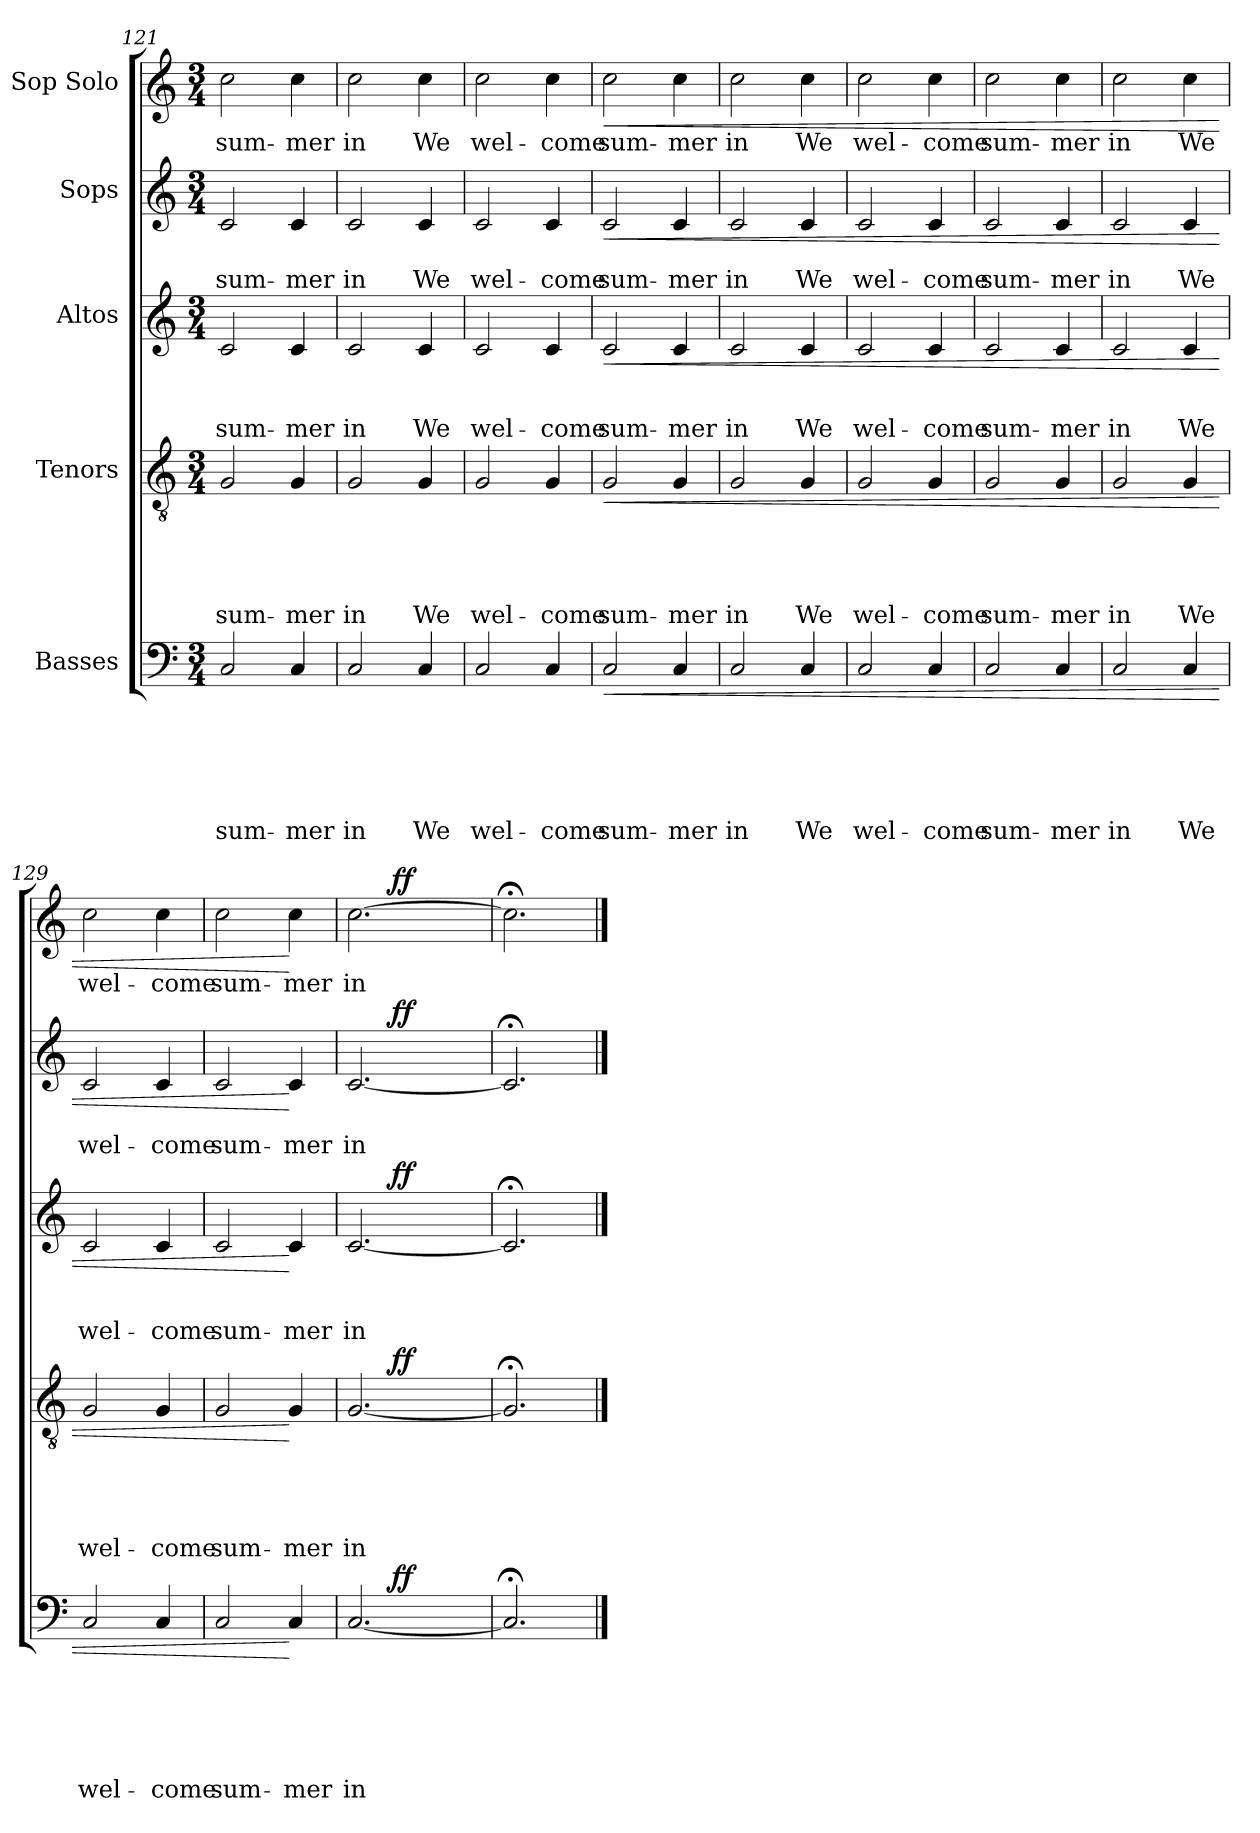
**kern	**text	**text	**text	**text	**text	**text	**dynam	**kern	**text	**text	**text	**text	**text	**dynam	**kern	**text	**text	**text	**dynam	**kern	**text	**text	**dynam	**kern	**text	**dynam
*part5	*part5	*part5	*part5	*part5	*part5	*part5	*part5	*part4	*part4	*part4	*part4	*part4	*part4	*part4	*part3	*part3	*part3	*part3	*part3	*part2	*part2	*part2	*part2	*part1	*part1	*part1
*staff5	*staff5	*staff5	*staff5	*staff5	*staff5	*staff5	*staff5	*staff4	*staff4	*staff4	*staff4	*staff4	*staff4	*staff4	*staff3	*staff3	*staff3	*staff3	*staff3	*staff2	*staff2	*staff2	*staff2	*staff1	*staff1	*staff1
*I"Basses	*	*	*	*	*	*	*	*I"Tenors	*	*	*	*	*	*	*I"Altos	*	*	*	*	*I"Sops	*	*	*	*I"Sop Solo	*	*
*clefF4	*	*	*	*	*	*	*	*clefGv2	*	*	*	*	*	*	*clefG2	*	*	*	*	*clefG2	*	*	*	*clefG2	*	*
*k[]	*	*	*	*	*	*	*	*k[]	*	*	*	*	*	*	*k[]	*	*	*	*	*k[]	*	*	*	*k[]	*	*
*C:	*	*	*	*	*	*	*	*C:	*	*	*	*	*	*	*C:	*	*	*	*	*C:	*	*	*	*C:	*	*
*M3/4	*	*	*	*	*	*	*	*M3/4	*	*	*	*	*	*	*M3/4	*	*	*	*	*M3/4	*	*	*	*M3/4	*	*
=121	=121	=121	=121	=121	=121	=121	=121	=121	=121	=121	=121	=121	=121	=121	=121	=121	=121	=121	=121	=121	=121	=121	=121	=121	=121	=121
!	!	!	!	!	!	!LO:LY:b	!	!	!	!	!	!	!LO:LY:b	!	!	!	!	!LO:LY:b	!	!	!	!LO:LY:b	!	!	!LO:LY:b	!
2C/	.	.	.	.	.	sum-	.	2G/	.	.	.	.	sum-	.	2c/	.	.	sum-	.	2c/	.	sum-	.	2cc\	sum-	.
!	!	!	!	!	!	!LO:LY:b	!	!	!	!	!	!	!LO:LY:b	!	!	!	!	!LO:LY:b	!	!	!	!LO:LY:b	!	!	!LO:LY:b	!
4C/	.	.	.	.	.	-mer	.	4G/	.	.	.	.	-mer	.	4c/	.	.	-mer	.	4c/	.	-mer	.	4cc\	-mer	.
=122	=122	=122	=122	=122	=122	=122	=122	=122	=122	=122	=122	=122	=122	=122	=122	=122	=122	=122	=122	=122	=122	=122	=122	=122	=122	=122
!	!	!	!	!	!	!LO:LY:b	!	!	!	!	!	!	!LO:LY:b	!	!	!	!	!LO:LY:b	!	!	!	!LO:LY:b	!	!	!LO:LY:b	!
2C/	.	.	.	.	.	in	.	2G/	.	.	.	.	in	.	2c/	.	.	in	.	2c/	.	in	.	2cc\	in	.
!	!	!	!	!	!	!LO:LY:b	!	!	!	!	!	!	!LO:LY:b	!	!	!	!	!LO:LY:b	!	!	!	!LO:LY:b	!	!	!LO:LY:b	!
4C/	.	.	.	.	.	We	.	4G/	.	.	.	.	We	.	4c/	.	.	We	.	4c/	.	We	.	4cc\	We	.
=123	=123	=123	=123	=123	=123	=123	=123	=123	=123	=123	=123	=123	=123	=123	=123	=123	=123	=123	=123	=123	=123	=123	=123	=123	=123	=123
!	!	!	!	!	!	!LO:LY:b	!	!	!	!	!	!	!LO:LY:b	!	!	!	!	!LO:LY:b	!	!	!	!LO:LY:b	!	!	!LO:LY:b	!
2C/	.	.	.	.	.	wel-	.	2G/	.	.	.	.	wel-	.	2c/	.	.	wel-	.	2c/	.	wel-	.	2cc\	wel-	.
!	!	!	!	!	!	!LO:LY:b	!	!	!	!	!	!	!LO:LY:b	!	!	!	!	!LO:LY:b	!	!	!	!LO:LY:b	!	!	!LO:LY:b	!
4C/	.	.	.	.	.	-come	.	4G/	.	.	.	.	-come	.	4c/	.	.	-come	.	4c/	.	-come	.	4cc\	-come	.
!!LO:LB:g=z
=124	=124	=124	=124	=124	=124	=124	=124	=124	=124	=124	=124	=124	=124	=124	=124	=124	=124	=124	=124	=124	=124	=124	=124	=124	=124	=124
!	!	!	!	!	!	!LO:LY:b	!LO:HP:b	!	!	!	!	!	!LO:LY:b	!LO:HP:b	!	!	!	!LO:LY:b	!LO:HP:b	!	!	!LO:LY:b	!LO:HP:b	!	!LO:LY:b	!LO:HP:b
2C/	.	.	.	.	.	sum-	<	2G/	.	.	.	.	sum-	<	2c/	.	.	sum-	<	2c/	.	sum-	<	2cc\	sum-	<
!	!	!	!	!	!	!LO:LY:b	!	!	!	!	!	!	!LO:LY:b	!	!	!	!	!LO:LY:b	!	!	!	!LO:LY:b	!	!	!LO:LY:b	!
4C/	.	.	.	.	.	-mer	.	4G/	.	.	.	.	-mer	.	4c/	.	.	-mer	.	4c/	.	-mer	.	4cc\	-mer	.
=125	=125	=125	=125	=125	=125	=125	=125	=125	=125	=125	=125	=125	=125	=125	=125	=125	=125	=125	=125	=125	=125	=125	=125	=125	=125	=125
!	!	!	!	!	!	!LO:LY:b	!	!	!	!	!	!	!LO:LY:b	!	!	!	!	!LO:LY:b	!	!	!	!LO:LY:b	!	!	!LO:LY:b	!
2C/	.	.	.	.	.	in	.	2G/	.	.	.	.	in	.	2c/	.	.	in	.	2c/	.	in	.	2cc\	in	.
!	!	!	!	!	!	!LO:LY:b	!	!	!	!	!	!	!LO:LY:b	!	!	!	!	!LO:LY:b	!	!	!	!LO:LY:b	!	!	!LO:LY:b	!
4C/	.	.	.	.	.	We	.	4G/	.	.	.	.	We	.	4c/	.	.	We	.	4c/	.	We	.	4cc\	We	.
=126	=126	=126	=126	=126	=126	=126	=126	=126	=126	=126	=126	=126	=126	=126	=126	=126	=126	=126	=126	=126	=126	=126	=126	=126	=126	=126
!	!	!	!	!	!	!LO:LY:b	!	!	!	!	!	!	!LO:LY:b	!	!	!	!	!LO:LY:b	!	!	!	!LO:LY:b	!	!	!LO:LY:b	!
2C/	.	.	.	.	.	wel-	.	2G/	.	.	.	.	wel-	.	2c/	.	.	wel-	.	2c/	.	wel-	.	2cc\	wel-	.
!	!	!	!	!	!	!LO:LY:b	!	!	!	!	!	!	!LO:LY:b	!	!	!	!	!LO:LY:b	!	!	!	!LO:LY:b	!	!	!LO:LY:b	!
4C/	.	.	.	.	.	-come	.	4G/	.	.	.	.	-come	.	4c/	.	.	-come	.	4c/	.	-come	.	4cc\	-come	.
=127	=127	=127	=127	=127	=127	=127	=127	=127	=127	=127	=127	=127	=127	=127	=127	=127	=127	=127	=127	=127	=127	=127	=127	=127	=127	=127
!	!	!	!	!	!	!LO:LY:b	!	!	!	!	!	!	!LO:LY:b	!	!	!	!	!LO:LY:b	!	!	!	!LO:LY:b	!	!	!LO:LY:b	!
2C/	.	.	.	.	.	sum-	.	2G/	.	.	.	.	sum-	.	2c/	.	.	sum-	.	2c/	.	sum-	.	2cc\	sum-	.
!	!	!	!	!	!	!LO:LY:b	!	!	!	!	!	!	!LO:LY:b	!	!	!	!	!LO:LY:b	!	!	!	!LO:LY:b	!	!	!LO:LY:b	!
4C/	.	.	.	.	.	-mer	.	4G/	.	.	.	.	-mer	.	4c/	.	.	-mer	.	4c/	.	-mer	.	4cc\	-mer	.
=128	=128	=128	=128	=128	=128	=128	=128	=128	=128	=128	=128	=128	=128	=128	=128	=128	=128	=128	=128	=128	=128	=128	=128	=128	=128	=128
!	!	!	!	!	!	!LO:LY:b	!	!	!	!	!	!	!LO:LY:b	!	!	!	!	!LO:LY:b	!	!	!	!LO:LY:b	!	!	!LO:LY:b	!
2C/	.	.	.	.	.	in	.	2G/	.	.	.	.	in	.	2c/	.	.	in	.	2c/	.	in	.	2cc\	in	.
!	!	!	!	!	!	!LO:LY:b	!	!	!	!	!	!	!LO:LY:b	!	!	!	!	!LO:LY:b	!	!	!	!LO:LY:b	!	!	!LO:LY:b	!
4C/	.	.	.	.	.	We	.	4G/	.	.	.	.	We	.	4c/	.	.	We	.	4c/	.	We	.	4cc\	We	.
=129	=129	=129	=129	=129	=129	=129	=129	=129	=129	=129	=129	=129	=129	=129	=129	=129	=129	=129	=129	=129	=129	=129	=129	=129	=129	=129
!	!	!	!	!	!	!LO:LY:b	!	!	!	!	!	!	!LO:LY:b	!	!	!	!	!LO:LY:b	!	!	!	!LO:LY:b	!	!	!LO:LY:b	!
2C/	.	.	.	.	.	wel-	.	2G/	.	.	.	.	wel-	.	2c/	.	.	wel-	.	2c/	.	wel-	.	2cc\	wel-	.
!	!	!	!	!	!	!LO:LY:b	!	!	!	!	!	!	!LO:LY:b	!	!	!	!	!LO:LY:b	!	!	!	!LO:LY:b	!	!	!LO:LY:b	!
4C/	.	.	.	.	.	-come	.	4G/	.	.	.	.	-come	.	4c/	.	.	-come	.	4c/	.	-come	.	4cc\	-come	.
=130	=130	=130	=130	=130	=130	=130	=130	=130	=130	=130	=130	=130	=130	=130	=130	=130	=130	=130	=130	=130	=130	=130	=130	=130	=130	=130
!	!	!	!	!	!	!LO:LY:b	!	!	!	!	!	!	!LO:LY:b	!	!	!	!	!LO:LY:b	!	!	!	!LO:LY:b	!	!	!LO:LY:b	!
2C/	.	.	.	.	.	sum-	.	2G/	.	.	.	.	sum-	.	2c/	.	.	sum-	.	2c/	.	sum-	.	2cc\	sum-	.
!	!	!	!	!	!	!LO:LY:b	!	!	!	!	!	!	!LO:LY:b	!	!	!	!	!LO:LY:b	!	!	!	!LO:LY:b	!	!	!LO:LY:b	!
4C/	.	.	.	.	.	-mer	[	4G/	.	.	.	.	-mer	[	4c/	.	.	-mer	[	4c/	.	-mer	[	4cc\	-mer	[
=131	=131	=131	=131	=131	=131	=131	=131	=131	=131	=131	=131	=131	=131	=131	=131	=131	=131	=131	=131	=131	=131	=131	=131	=131	=131	=131
!	!	!	!	!	!	!LO:LY:b	!	!	!	!	!	!	!LO:LY:b	!	!	!	!	!LO:LY:b	!	!	!	!LO:LY:b	!	!	!LO:LY:b	!
*^	*	*	*	*	*	*	*	*^	*	*	*	*	*	*	*^	*	*	*	*	*^	*	*	*	*^	*	*
[<2.C/	8ryy	.	.	.	.	.	in	.	[<2.G/	8ryy	.	.	.	.	in	.	[<2.c/	8ryy	.	.	in	.	[<2.c/	8ryy	.	in	.	[>2.cc\	8ryy	in	.
.	32ryy	.	.	.	.	.	.	.	.	32ryy	.	.	.	.	.	.	.	32ryy	.	.	.	.	.	32ryy	.	.	.	.	32ryy	.	.
!	!	!	!	!	!	!	!	!LO:DY:a	!	!	!	!	!	!	!	!LO:DY:a	!	!	!	!	!	!LO:DY:a	!	!	!	!	!LO:DY:a	!	!	!	!LO:DY:a
.	2ryy	.	.	.	.	.	.	ff	.	2ryy	.	.	.	.	.	ff	.	2ryy	.	.	.	ff	.	2ryy	.	.	ff	.	2ryy	.	ff
.	16.ryy	.	.	.	.	.	.	.	.	16.ryy	.	.	.	.	.	.	.	16.ryy	.	.	.	.	.	16.ryy	.	.	.	.	16.ryy	.	.
*v	*v	*	*	*	*	*	*	*	*	*	*	*	*	*	*	*	*v	*v	*	*	*	*	*v	*v	*	*	*	*v	*v	*	*
*	*	*	*	*	*	*	*	*v	*v	*	*	*	*	*	*	*	*	*	*	*	*	*	*	*	*	*	*
=132	=132	=132	=132	=132	=132	=132	=132	=132	=132	=132	=132	=132	=132	=132	=132	=132	=132	=132	=132	=132	=132	=132	=132	=132	=132	=132
2.C;/]	.	.	.	.	.	.	.	2.G;/]	.	.	.	.	.	.	2.c;/]	.	.	.	.	2.c;/]	.	.	.	2.cc;<\]	.	.
==	==	==	==	==	==	==	==	==	==	==	==	==	==	==	==	==	==	==	==	==	==	==	==	==	==	==
*-	*-	*-	*-	*-	*-	*-	*-	*-	*-	*-	*-	*-	*-	*-	*-	*-	*-	*-	*-	*-	*-	*-	*-	*-	*-	*-
